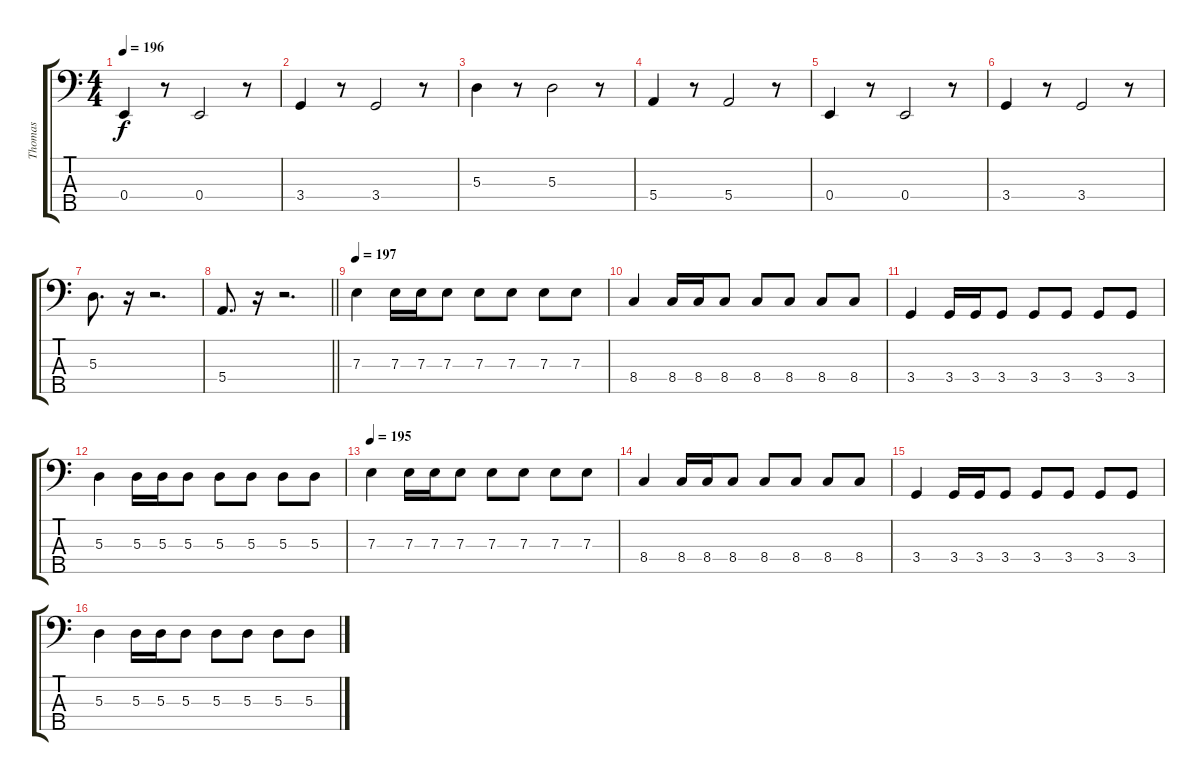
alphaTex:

\track ("Thomas" "Thomas") {instrument electricbassfinger}
\staff {score tabs}
\tuning (G2 D2 A1 E1 B0) {hide}
\ts (4 4)
\tempo 196
\clef f4
\ks c
0.4.4{dy f} r.8 0.4.2 r.8 |
3.4.4 r.8 3.4.2 r.8 |
5.3.4 r.8 5.3.2 r.8 |
5.4.4 r.8 5.4.2 r.8 |
0.4.4 r.8 0.4.2 r.8 |
3.4.4 r.8 3.4.2 r.8 |
5.3.8{d} r.16 r.2{d} |
\barLineRight lightlight
5.4.8{d} r.16 r.2{d} |
\section ("" "")
\tempo 197
7.3.4 7.3.16 7.3.16 7.3.8 7.3.8 7.3.8 7.3.8 7.3.8 |
8.4.4 8.4.16 8.4.16 8.4.8 8.4.8 8.4.8 8.4.8 8.4.8 |
3.4.4 3.4.16 3.4.16 3.4.8 3.4.8 3.4.8 3.4.8 3.4.8 |
5.3.4 5.3.16 5.3.16 5.3.8 5.3.8 5.3.8 5.3.8 5.3.8 |
\tempo 195
7.3.4 7.3.16 7.3.16 7.3.8 7.3.8 7.3.8 7.3.8 7.3.8 |
8.4.4 8.4.16 8.4.16 8.4.8 8.4.8 8.4.8 8.4.8 8.4.8 |
3.4.4 3.4.16 3.4.16 3.4.8 3.4.8 3.4.8 3.4.8 3.4.8 |
5.3.4 5.3.16 5.3.16 5.3.8 5.3.8 5.3.8 5.3.8 5.3.8
